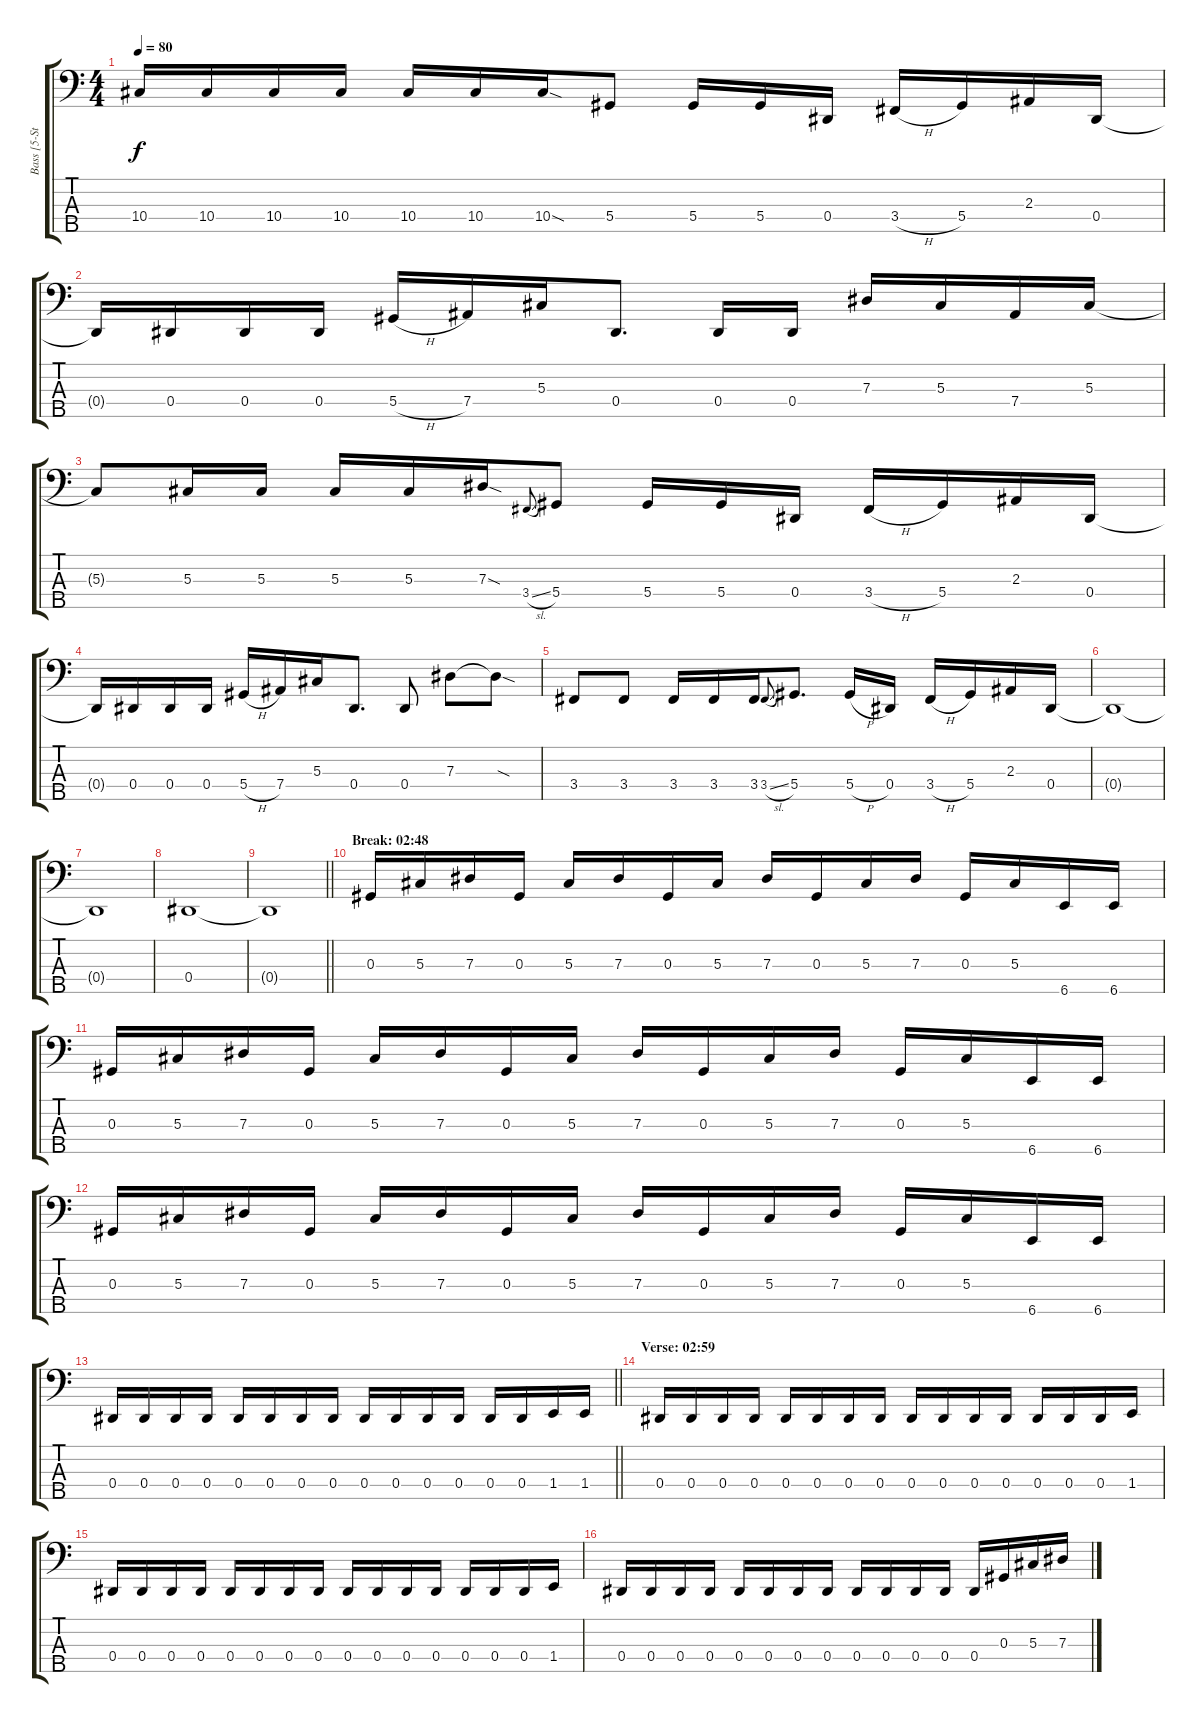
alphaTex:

\track ("Bass [5-String]" "Bass [5-St") {instrument electricbasspick}
\staff {score tabs}
\tuning (Gb2 Db2 Ab1 Eb1 Bb0) {hide}
\ts (4 4)
\tempo 80
\clef f4
\ks c
10.4{t}.16{dy f} 10.4.16 10.4.16 10.4.16 10.4.16 10.4.16 10.4{sod}.16 5.4.8 5.4.16 5.4.16 0.4.16 3.4{h}.16 5.4.16 2.3.16 0.4.16 |
0.4{t}.16 0.4.16 0.4.16 0.4.16 5.4{h}.16 7.4.16 5.3.16 0.4.8{d} 0.4.16 0.4.16 7.3.16 5.3.16 7.4.16 5.3.16 |
5.3{t}.8 5.3.16 5.3.16 5.3.16 5.3.16 7.3{sod}.16 3.4{sl}.8{gr onbeat} 5.4.8 5.4.16 5.4.16 0.4.16 3.4{h}.16 5.4.16 2.3.16 0.4.16 |
0.4{t}.16 0.4.16 0.4.16 0.4.16 5.4{h}.16 7.4.16 5.3.16 0.4.8{d} 0.4.8 7.3.8 7.3{sod t}.8 |
3.4.8 3.4.8 3.4.16 3.4.16 3.4.16 3.4{sl}.8{gr onbeat} 5.4.8{d} 5.4{h}.16 0.4.16 3.4{h}.16 5.4.16 2.3.16 0.4.16 |
0.4{t}.1 |
0.4{t}.1 |
0.4.1 |
\barLineRight lightlight
0.4{t}.1 |
\section ("" "Break: 02:48")
0.3.16 5.3.16 7.3.16 0.3.16 5.3.16 7.3.16 0.3.16 5.3.16 7.3.16 0.3.16 5.3.16 7.3.16 0.3.16 5.3.16 6.5.16 6.5.16 |
0.3.16 5.3.16 7.3.16 0.3.16 5.3.16 7.3.16 0.3.16 5.3.16 7.3.16 0.3.16 5.3.16 7.3.16 0.3.16 5.3.16 6.5.16 6.5.16 |
0.3.16 5.3.16 7.3.16 0.3.16 5.3.16 7.3.16 0.3.16 5.3.16 7.3.16 0.3.16 5.3.16 7.3.16 0.3.16 5.3.16 6.5.16 6.5.16 |
\barLineRight lightlight
0.4.16 0.4.16 0.4.16 0.4.16 0.4.16 0.4.16 0.4.16 0.4.16 0.4.16 0.4.16 0.4.16 0.4.16 0.4.16 0.4.16 1.4.16 1.4.16 |
\section ("" "Verse: 02:59")
0.4.16 0.4.16 0.4.16 0.4.16 0.4.16 0.4.16 0.4.16 0.4.16 0.4.16 0.4.16 0.4.16 0.4.16 0.4.16 0.4.16 0.4.16 1.4.16 |
0.4.16 0.4.16 0.4.16 0.4.16 0.4.16 0.4.16 0.4.16 0.4.16 0.4.16 0.4.16 0.4.16 0.4.16 0.4.16 0.4.16 0.4.16 1.4.16 |
0.4.16 0.4.16 0.4.16 0.4.16 0.4.16 0.4.16 0.4.16 0.4.16 0.4.16 0.4.16 0.4.16 0.4.16 0.4.16 0.3.16 5.3.16 7.3.16
